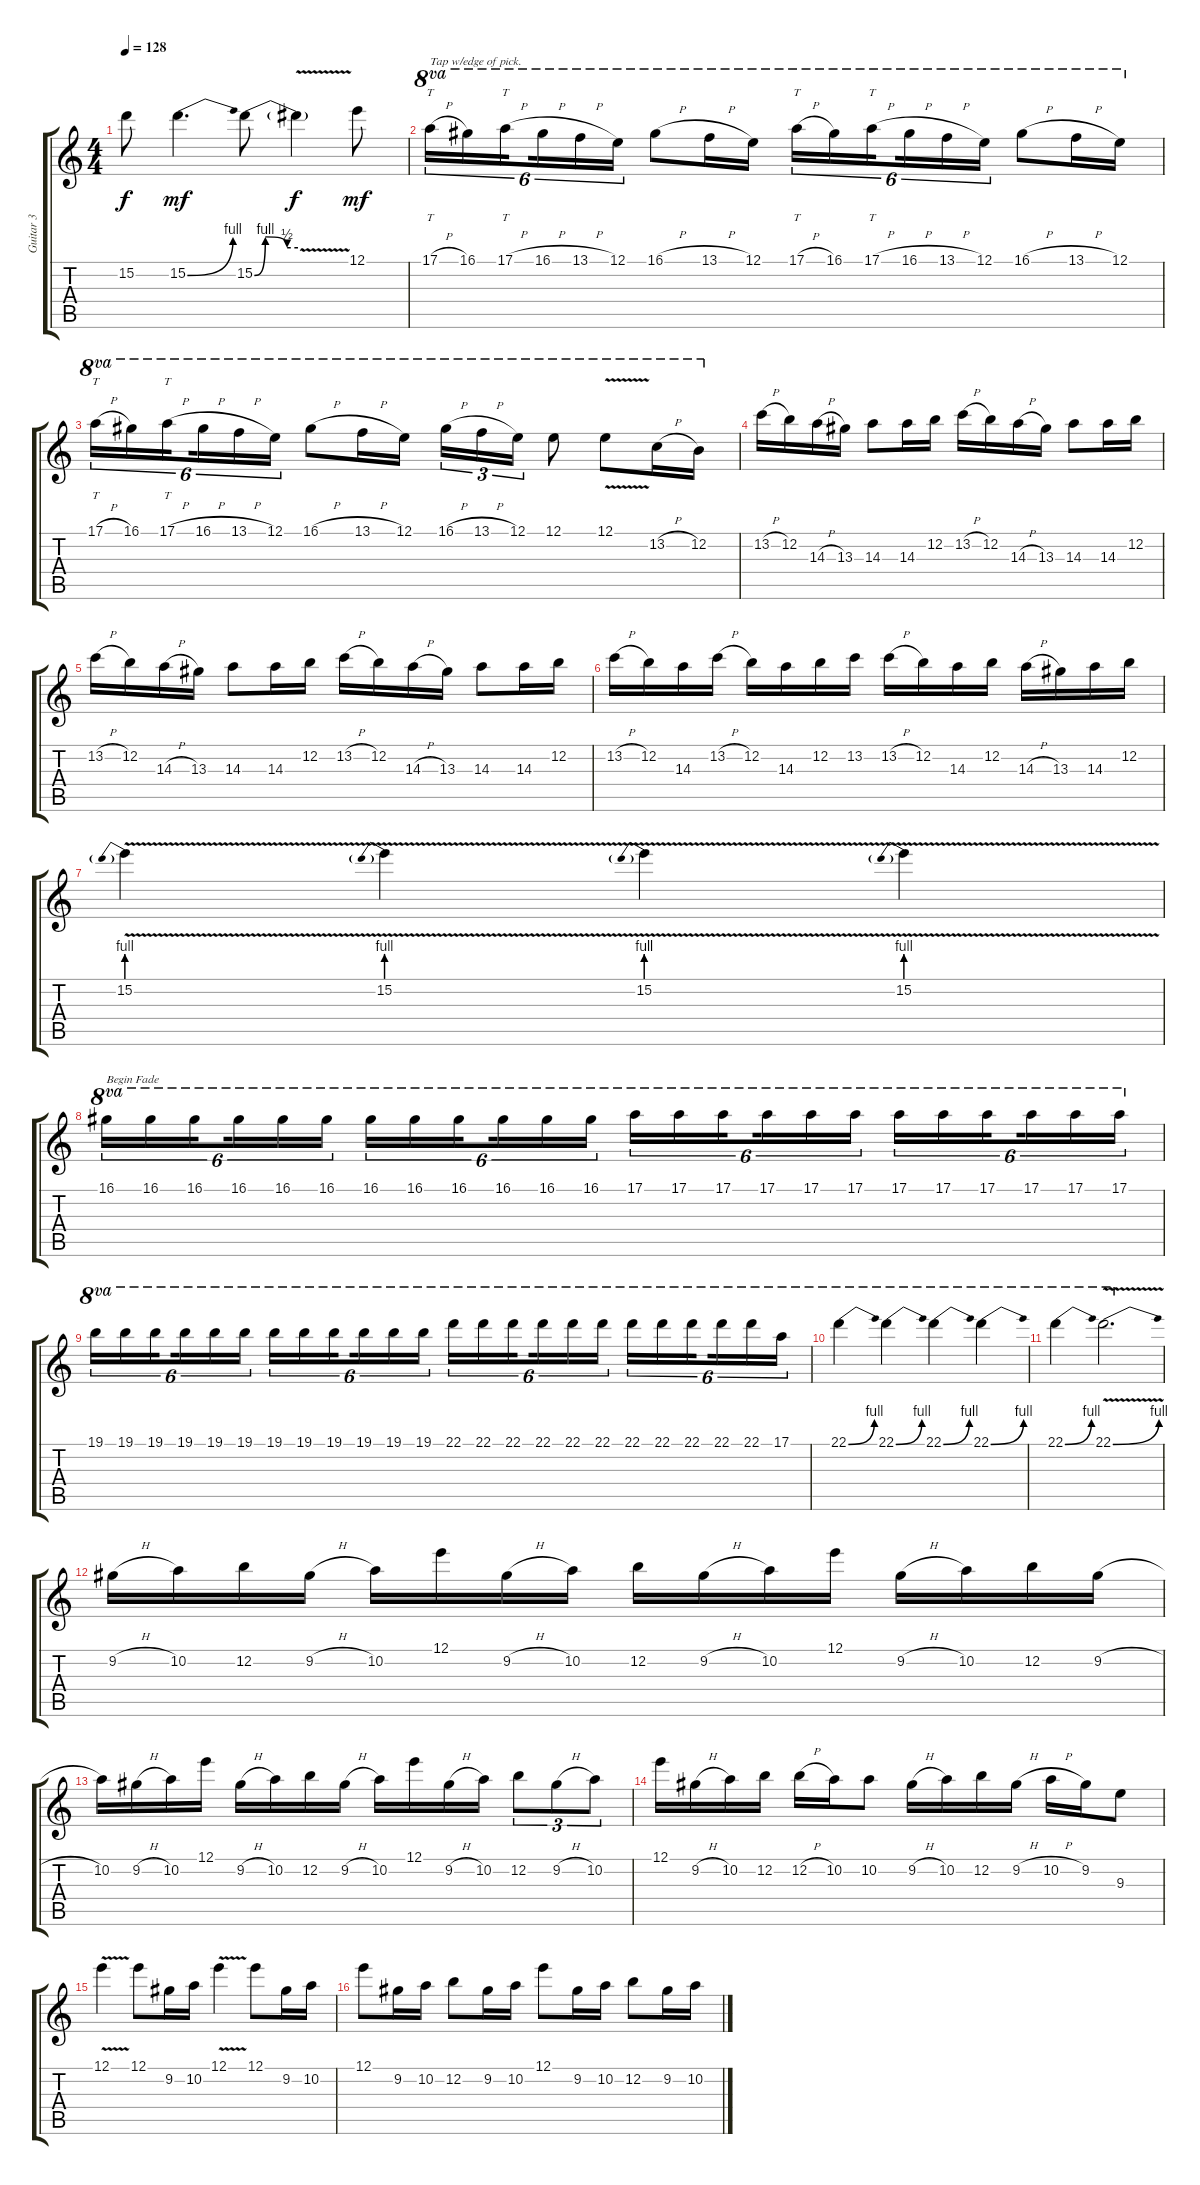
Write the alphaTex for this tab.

\track ("Guitar 3" "Guitar 3") {instrument electricguitarclean}
\staff {score tabs}
\tuning (E4 B3 G3 D3 A2 E2) {hide}
\ts (4 4)
\tempo 128
\clef g2
\ks c
15.2{t}.8{dy f} 15.2{be (bend 0 0 60 4)}.4{d dy mf} 15.2{be (custom 0 0 15 4 45 2 60 2)}.8 15.2{v t}.4{dy f} 12.1.8{dy mf} |
17.1{h}.16{tt tu (6 4) ot 8va txt "Tap w/edge of pick."} 16.1.16{tu (6 4) ot 8va} 17.1{h}.16{tt tu (6 4) ot 8va beam splitsecondary} 16.1{h}.16{tu (6 4) ot 8va} 13.1{h}.16{tu (6 4) ot 8va} 12.1.16{tu (6 4) ot 8va} 16.1{h}.8{ot 8va} 13.1{h}.16{ot 8va} 12.1.16{ot 8va} 17.1{h}.16{tt tu (6 4) ot 8va} 16.1.16{tu (6 4) ot 8va} 17.1{h}.16{tt tu (6 4) ot 8va beam splitsecondary} 16.1{h}.16{tu (6 4) ot 8va} 13.1{h}.16{tu (6 4) ot 8va} 12.1.16{tu (6 4) ot 8va} 16.1{h}.8{ot 8va} 13.1{h}.16{ot 8va} 12.1.16{ot 8va} |
17.1{h}.16{tt tu (6 4) ot 8va} 16.1.16{tu (6 4) ot 8va} 17.1{h}.16{tt tu (6 4) ot 8va beam splitsecondary} 16.1{h}.16{tu (6 4) ot 8va} 13.1{h}.16{tu (6 4) ot 8va} 12.1.16{tu (6 4) ot 8va} 16.1{h}.8{ot 8va} 13.1{h}.16{ot 8va} 12.1.16{ot 8va} 16.1{h}.16{tu (3 2) ot 8va} 13.1{h}.16{tu (3 2) ot 8va} 12.1.16{tu (3 2) ot 8va} 12.1.8{ot 8va} 12.1{v}.8{ot 8va} 13.2{h}.16{ot 8va} 12.2.16{ot 8va} |
13.2{h}.16 12.2.16 14.3{h}.16 13.3.16 14.3.8 14.3.16 12.2.16 13.2{h}.16 12.2.16 14.3{h}.16 13.3.16 14.3.8 14.3.16 12.2.16 |
13.2{h}.16 12.2.16 14.3{h}.16 13.3.16 14.3.8 14.3.16 12.2.16 13.2{h}.16 12.2.16 14.3{h}.16 13.3.16 14.3.8 14.3.16 12.2.16 |
13.2{h}.16 12.2.16 14.3.16 13.2{h}.16 12.2.16 14.3.16 12.2.16 13.2.16 13.2{h}.16 12.2.16 14.3.16 12.2.16 14.3{h}.16 13.3.16 14.3.16 12.2.16 |
15.2{be (prebend 0 4 60 4) v}.4 15.2{be (prebend 0 4 60 4) v}.4 15.2{be (prebend 0 4 60 4) v}.4 15.2{be (prebend 0 4 60 4) v}.4 |
16.1.16{tu (6 4) ot 8va txt "Begin Fade" volume 13} 16.1.16{tu (6 4) ot 8va} 16.1.16{tu (6 4) ot 8va beam splitsecondary} 16.1.16{tu (6 4) ot 8va} 16.1.16{tu (6 4) ot 8va} 16.1.16{tu (6 4) ot 8va} 16.1.16{tu (6 4) ot 8va} 16.1.16{tu (6 4) ot 8va} 16.1.16{tu (6 4) ot 8va beam splitsecondary} 16.1.16{tu (6 4) ot 8va} 16.1.16{tu (6 4) ot 8va} 16.1.16{tu (6 4) ot 8va} 17.1.16{tu (6 4) ot 8va} 17.1.16{tu (6 4) ot 8va} 17.1.16{tu (6 4) ot 8va beam splitsecondary} 17.1.16{tu (6 4) ot 8va} 17.1.16{tu (6 4) ot 8va} 17.1.16{tu (6 4) ot 8va} 17.1.16{tu (6 4) ot 8va} 17.1.16{tu (6 4) ot 8va} 17.1.16{tu (6 4) ot 8va beam splitsecondary} 17.1.16{tu (6 4) ot 8va} 17.1.16{tu (6 4) ot 8va} 17.1.16{tu (6 4) ot 8va} |
19.1.16{tu (6 4) ot 8va} 19.1.16{tu (6 4) ot 8va} 19.1.16{tu (6 4) ot 8va beam splitsecondary} 19.1.16{tu (6 4) ot 8va} 19.1.16{tu (6 4) ot 8va} 19.1.16{tu (6 4) ot 8va} 19.1.16{tu (6 4) ot 8va} 19.1.16{tu (6 4) ot 8va} 19.1.16{tu (6 4) ot 8va beam splitsecondary} 19.1.16{tu (6 4) ot 8va} 19.1.16{tu (6 4) ot 8va} 19.1.16{tu (6 4) ot 8va} 22.1.16{tu (6 4) ot 8va} 22.1.16{tu (6 4) ot 8va} 22.1.16{tu (6 4) ot 8va beam splitsecondary} 22.1.16{tu (6 4) ot 8va} 22.1.16{tu (6 4) ot 8va} 22.1.16{tu (6 4) ot 8va} 22.1.16{tu (6 4) ot 8va} 22.1.16{tu (6 4) ot 8va} 22.1.16{tu (6 4) ot 8va beam splitsecondary} 22.1.16{tu (6 4) ot 8va} 22.1.16{tu (6 4) ot 8va} 17.1.16{tu (6 4) ot 8va} |
22.1{be (bend 0 0 60 4)}.4{ot 8va} 22.1{be (bend 0 0 60 4)}.4{ot 8va} 22.1{be (bend 0 0 60 4)}.4{ot 8va} 22.1{be (bend 0 0 60 4)}.4{ot 8va} |
22.1{be (bend 0 0 60 4)}.4{ot 8va} 22.1{be (bend 0 0 60 4) v}.2{d ot 8va} |
9.2{h}.16{volume 10} 10.2.16 12.2.16 9.2{h}.16 10.2.16 12.1.16 9.2{h}.16 10.2.16 12.2.16 9.2{h}.16 10.2.16 12.1.16 9.2{h}.16 10.2.16 12.2.16 9.2{h}.16 |
10.2.16 9.2{h}.16 10.2.16 12.1.16 9.2{h}.16 10.2.16 12.2.16 9.2{h}.16 10.2.16 12.1.16 9.2{h}.16 10.2.16 12.2.8{tu (3 2)} 9.2{h}.8{tu (3 2)} 10.2.8{tu (3 2)} |
12.1.16 9.2{h}.16 10.2.16 12.2.16 12.2{h}.16 10.2.16 10.2.8 9.2{h}.16 10.2.16 12.2.16 9.2{h}.16 10.2{h}.16 9.2.16 9.3.8 |
12.1{v}.4 12.1.8 9.2.16 10.2.16 12.1{v}.4 12.1.8 9.2.16 10.2.16 |
12.1.8{volume 7} 9.2.16 10.2.16 12.2.8 9.2.16 10.2.16 12.1.8 9.2.16 10.2.16 12.2.8 9.2.16 10.2.16
